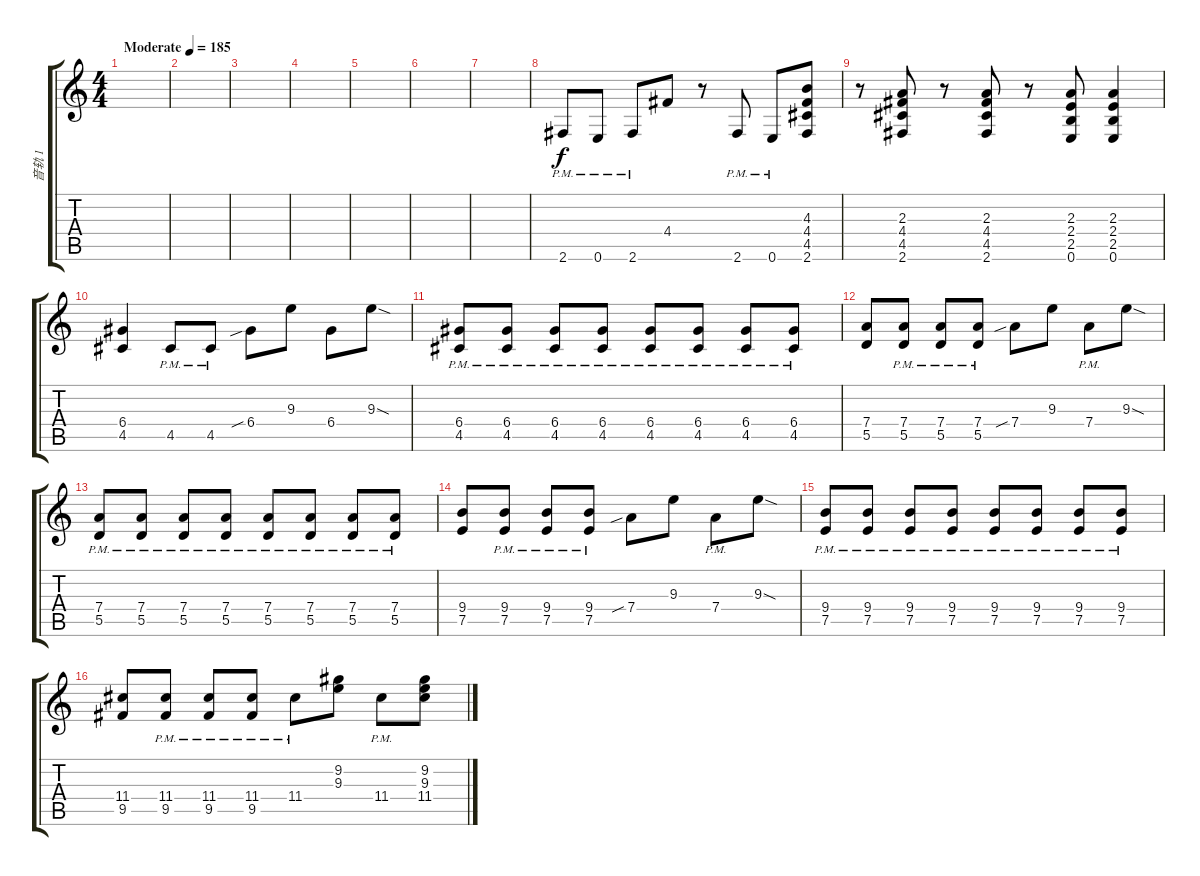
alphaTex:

\track ("音轨 1" "音轨 1") {instrument acousticguitarsteel}
\staff {score tabs}
\tuning (E4 B3 G3 D3 A2 E2) {hide}
\ts (4 4)
\tempo (185 "Moderate")
\clef g2
\ks c
|
|
|
|
|
|
|
2.6{pm}.8 0.6{pm}.8 2.6{pm}.8 4.4.8 r.8 2.6{pm}.8 0.6{pm}.8 (4.3 4.4 4.5 2.6).8 |
r.8 (2.3 4.4 4.5 2.6).8 r.8 (2.3 4.4 4.5 2.6).8 r.8 (2.3 2.4 2.5 0.6).8 (2.3 2.4 2.5 0.6).4 |
(6.4 4.5).4 4.5{pm}.8 4.5{pm}.8 6.4{sib}.8 9.3.8 6.4.8 9.3{sod}.8 |
(6.4{pm} 4.5{pm}).8 (6.4{pm} 4.5{pm}).8 (6.4{pm} 4.5{pm}).8 (6.4{pm} 4.5{pm}).8 (6.4{pm} 4.5{pm}).8 (6.4{pm} 4.5{pm}).8 (6.4{pm} 4.5{pm}).8 (6.4{pm} 4.5{pm}).8 |
(7.4 5.5).8 (7.4{pm} 5.5{pm}).8 (7.4{pm} 5.5{pm}).8 (7.4{pm} 5.5{pm}).8 7.4{sib}.8 9.3.8 7.4{pm}.8 9.3{sod}.8 |
(7.4{pm} 5.5{pm}).8 (7.4{pm} 5.5{pm}).8 (7.4{pm} 5.5{pm}).8 (7.4{pm} 5.5{pm}).8 (7.4{pm} 5.5{pm}).8 (7.4{pm} 5.5{pm}).8 (7.4{pm} 5.5{pm}).8 (7.4{pm} 5.5{pm}).8 |
(9.4 7.5).8 (9.4{pm} 7.5{pm}).8 (9.4{pm} 7.5{pm}).8 (9.4{pm} 7.5{pm}).8 7.4{sib}.8 9.3.8 7.4{pm}.8 9.3{sod}.8 |
(9.4{pm} 7.5{pm}).8 (9.4{pm} 7.5{pm}).8 (9.4{pm} 7.5{pm}).8 (9.4{pm} 7.5{pm}).8 (9.4{pm} 7.5{pm}).8 (9.4{pm} 7.5{pm}).8 (9.4{pm} 7.5{pm}).8 (9.4{pm} 7.5{pm}).8 |
(11.4 9.5).8 (11.4{pm} 9.5{pm}).8 (11.4{pm} 9.5{pm}).8 (11.4{pm} 9.5{pm}).8 11.4{pm}.8 (9.2 9.3).8 11.4{pm}.8 (9.2 9.3 11.4).8
